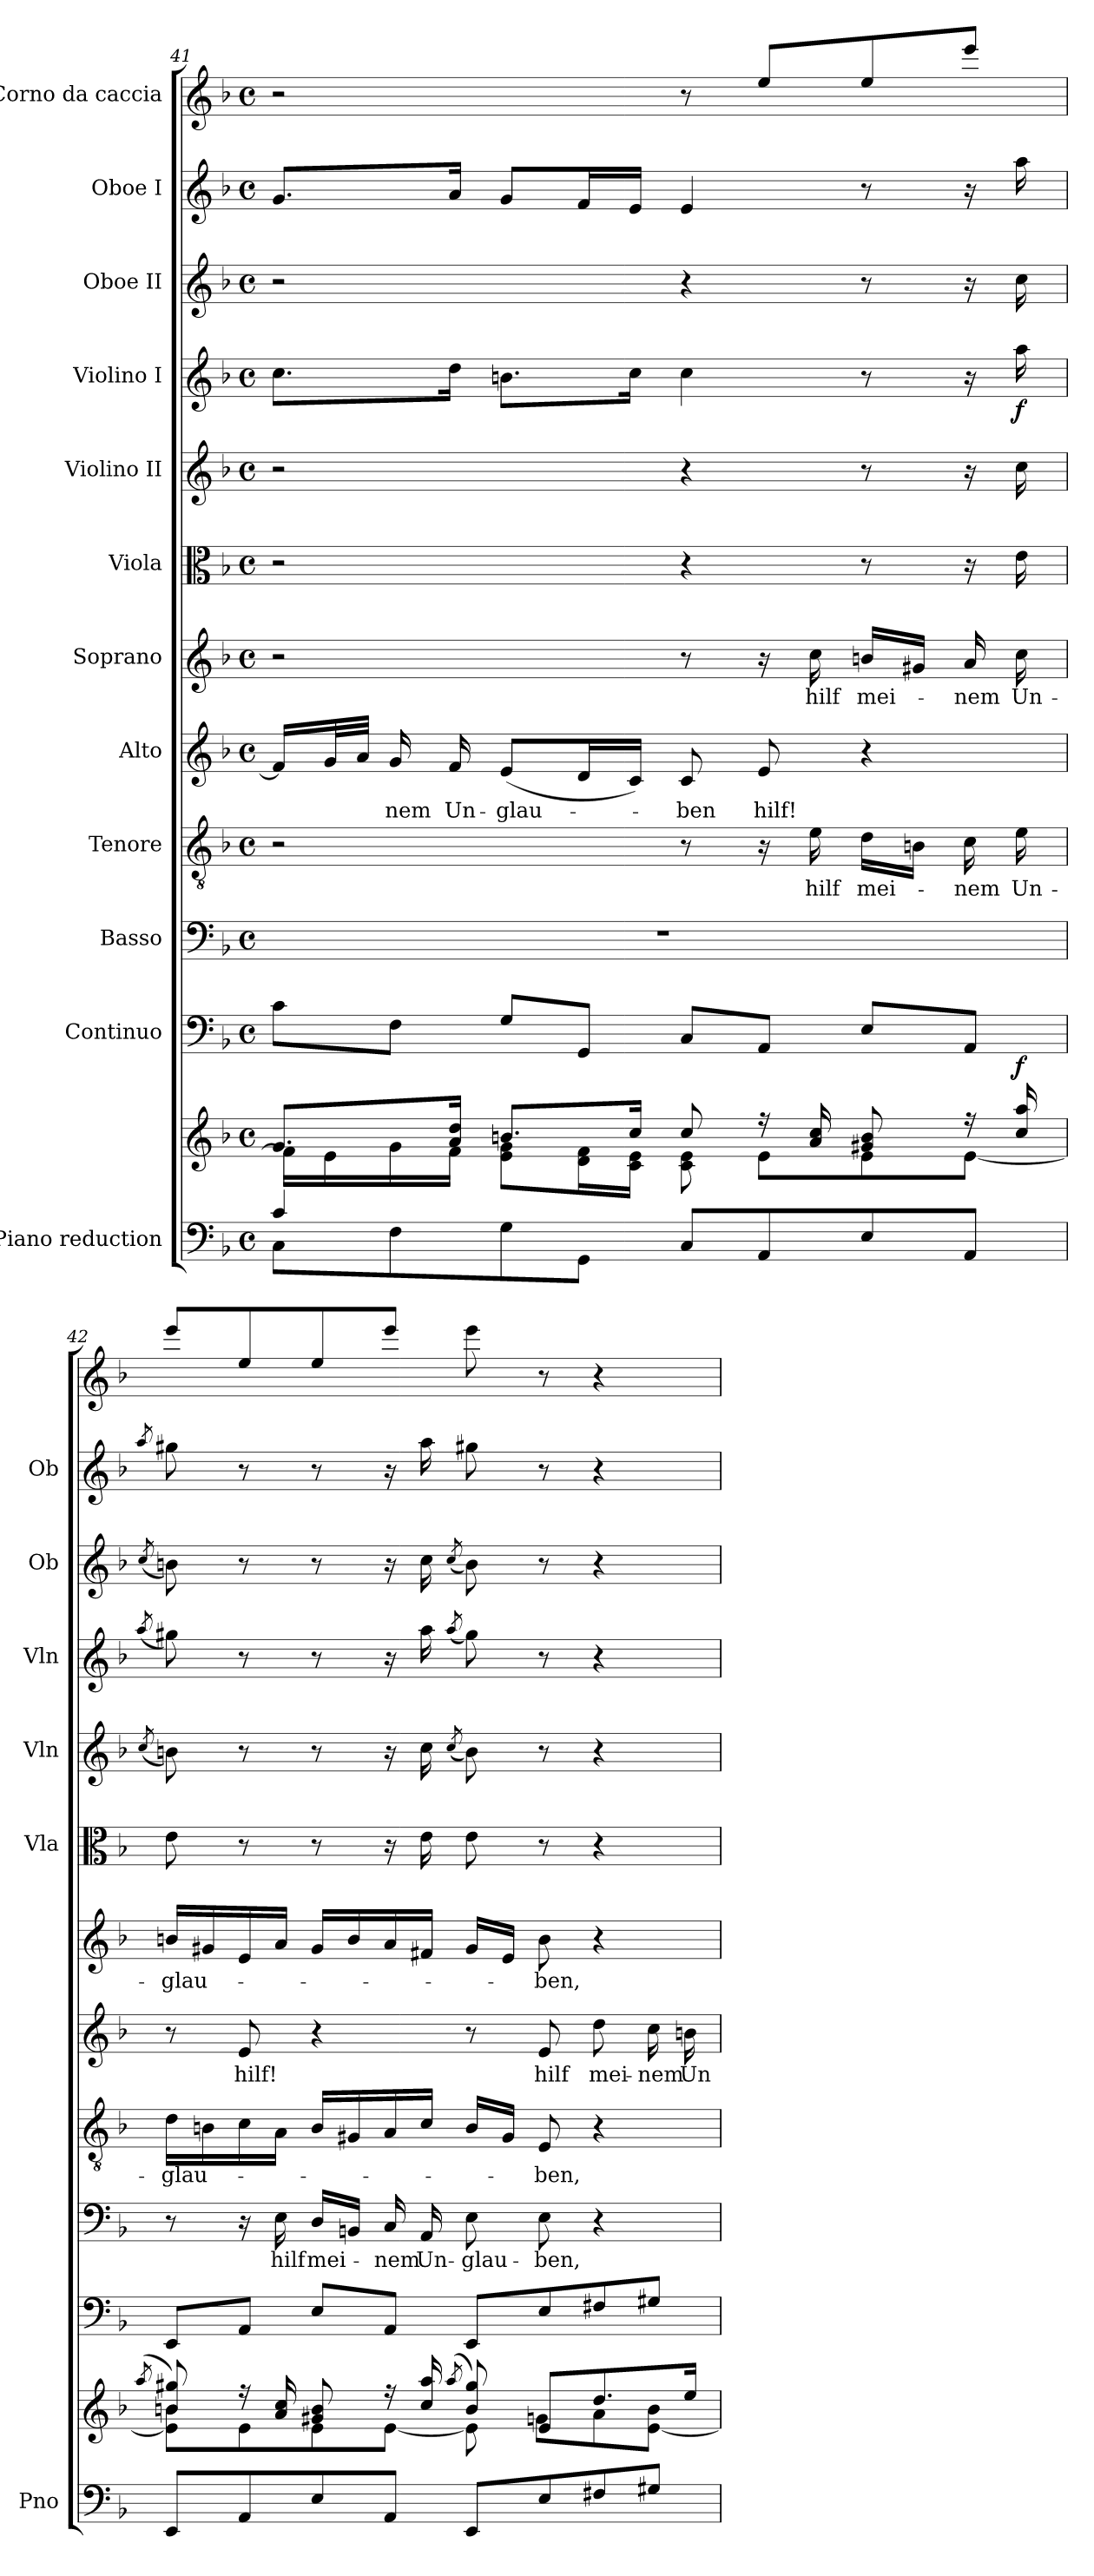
**kern	**kern	**dynam	**kern	**kern	**text	**kern	**text	**kern	**text	**kern	**text	**kern	**kern	**kern	**dynam	**kern	**kern	**kern
*part12	*part12	*part12	*part11	*part10	*part10	*part9	*part9	*part8	*part8	*part7	*part7	*part6	*part5	*part4	*part4	*part3	*part2	*part1
*staff13	*staff12	*staff12/13	*staff11	*staff10	*staff10	*staff9	*staff9	*staff8	*staff8	*staff7	*staff7	*staff6	*staff5	*staff4	*staff4	*staff3	*staff2	*staff1
*I"Piano reduction	*	*	*I"Continuo	*I"Basso	*	*I"Tenore	*	*I"Alto	*	*I"Soprano	*	*I"Viola	*I"Violino II	*I"Violino I	*	*I"Oboe II	*I"Oboe I	*I"Corno da caccia
*I'Pno	*	*	*	*	*	*	*	*	*	*	*	*I'Vla	*I'Vln	*I'Vln	*	*I'Ob	*I'Ob	*
!!LO:PB:g=z
*clefF4	*clefG2	*	*clefF4	*clefF4	*	*clefGv2	*	*clefG2	*	*clefG2	*	*clefC3	*clefG2	*clefG2	*	*clefG2	*clefG2	*clefG2
*	*	*	*	*	*	*	*	*	*	*	*	*	*	*	*	*	*	*ITrd7c12
*k[b-]	*k[b-]	*	*k[b-]	*k[b-]	*	*k[b-]	*	*k[b-]	*	*k[b-]	*	*k[b-]	*k[b-]	*k[b-]	*	*k[b-]	*k[b-]	*k[b-]
*M4/4	*M4/4	*	*M4/4	*M4/4	*	*M4/4	*	*M4/4	*	*M4/4	*	*M4/4	*M4/4	*M4/4	*	*M4/4	*M4/4	*M4/4
*met(c)	*met(c)	*	*met(c)	*met(c)	*	*met(c)	*	*met(c)	*	*met(c)	*	*met(c)	*met(c)	*met(c)	*	*met(c)	*met(c)	*met(c)
=41	=41	=41	=41	=41	=41	=41	=41	=41	=41	=41	=41	=41	=41	=41	=41	=41	=41	=41
*^	*^	*	*	*	*	*	*	*	*	*	*	*	*	*	*	*	*	*
4c/	8C\L	8.g/L	16f\LL]	.	8c\L	1r	.	2r	.	16f/LL]	.	2r	.	2r	2r	8.cc\L	.	2r	8.g/L	2r
.	.	.	16e\	.	.	.	.	.	.	32g/L	.	.	.	.	.	.	.	.	.	.
.	.	.	.	.	.	.	.	.	.	32a/JJJ	.	.	.	.	.	.	.	.	.	.
!	!	!	!	!	!	!	!	!	!	!	!LO:LY:b	!	!	!	!	!	!	!	!	!
.	8F\	.	16g\	.	8F\J	.	.	.	.	16g/	-nem	.	.	.	.	.	.	.	.	.
!	!	!	!	!	!	!	!	!	!	!	!LO:LY:b	!	!	!	!	!	!	!	!	!
.	.	16a/ 16dd/Jk	16f\JJ	.	.	.	.	.	.	16f/	Un-	.	.	.	.	16dd\Jk	.	.	16a/Jk	.
!	!	!	!	!	!	!	!	!	!	!	!LO:LY:b	!	!	!	!	!	!	!	!	!
4ryy	8G\	8.bn/L	8e\ 8g\L	.	8G/L	.	.	.	.	(8e/L	-glau-	.	.	.	.	8.bn\L	.	.	8g/L	.
.	8GG\J	.	16d\ 16f\L	.	8GG/J	.	.	.	.	16d/L	.	.	.	.	.	.	.	.	16f/L	.
.	.	16cc/Jk	16c\ 16e\JJ	.	.	.	.	.	.	16c/JJ)	.	.	.	.	.	16cc\Jk	.	.	16e/JJ	.
!	!	!	!	!	!	!	!	!	!	!	!LO:LY:b	!	!	!	!	!	!	!	!	!
2ryy	8C/L	8cc/	8c\ 8e\	.	8C/L	.	.	8r	.	8c/	-ben	8r	.	4r	4r	4cc\	.	4r	4e/	8r
!	!	!	!	!	!	!	!	!	!	!	!LO:LY:b	!	!	!	!	!	!	!	!	!
.	8AA/	16r	8e\L	.	8AA/J	.	.	16r	.	8e/	hilf!	16r	.	.	.	.	.	.	.	8e/L
!	!	!	!	!	!	!	!	!	!LO:LY:b	!	!	!	!LO:LY:b	!	!	!	!	!	!	!
.	.	16a/ 16cc/	.	.	.	.	.	16e\	hilf	.	.	16cc\	hilf	.	.	.	.	.	.	.
!	!	!	!	!	!	!	!	!	!LO:LY:b	!	!	!	!LO:LY:b	!	!	!	!	!	!	!
.	8E/	8g#X/ 8b/	8e\	.	8E/L	.	.	16d\LL	mei-	4r	.	16bn/LL	mei-	8r	8r	8r	.	8r	8r	8e/
.	.	.	.	.	.	.	.	16Bn\JJ	.	.	.	16g#X/JJ	.	.	.	.	.	.	.	.
!	!	!	!	!	!	!	!	!	!LO:LY:b	!	!	!	!LO:LY:b	!	!	!	!	!	!	!
.	8AA/J	16r	[8e\J	.	8AA/J	.	.	16c\	-nem	.	.	16a/	-nem	16r	16r	16r	.	16r	16r	8ee/J
!	!	!	!	!LO:DY:a	!	!	!	!	!LO:LY:b	!	!	!	!LO:LY:b	!	!	!	!LO:DY:b	!	!	!
.	.	16cc/ 16aa/	.	f	.	.	.	16e\	Un-	.	.	16cc\	Un-	16e\	16cc\	16aa\	f	16cc\	16aa\	.
*v	*v	*	*	*	*	*	*	*	*	*	*	*	*	*	*	*	*	*	*	*
=42	=42	=42	=42	=42	=42	=42	=42	=42	=42	=42	=42	=42	=42	=42	=42	=42	=42	=42	=42
.	(<8qaa/	.	.	.	.	.	.	.	.	.	.	.	.	(8qcc/	(8qaa/	.	(8qcc/	8qaa/	.
!	!	!	!	!	!	!	!	!LO:LY:b	!	!	!	!LO:LY:b	!	!	!	!	!	!	!
8EE/L	8bn/ 8gg#X/)	8e\] 8b\L	.	8EE/L	8r	.	16d\LL	-glau-	8r	.	16bn/LL	-glau-	8e\	8bn\)	8gg#X\)	.	8bn\)	8gg#X\	8ee/L
.	.	.	.	.	.	.	16Bn\	.	.	.	16g#X/	.	.	.	.	.	.	.	.
!	!	!	!	!	!	!	!	!	!	!LO:LY:b	!	!	!	!	!	!	!	!	!
8AA/	16r	8e\	.	8AA/J	16r	.	16c\	.	8e/	hilf!	16e/	.	8r	8r	8r	.	8r	8r	8e/
!	!	!	!	!	!	!LO:LY:b	!	!	!	!	!	!	!	!	!	!	!	!	!
.	16a/ 16cc/	.	.	.	16E\	hilf	16A\JJ	.	.	.	16a/JJ	.	.	.	.	.	.	.	.
!	!	!	!	!	!	!LO:LY:b	!	!	!	!	!	!	!	!	!	!	!	!	!
8E/	8g#X/ 8b/	8e\	.	8E/L	16D/LL	mei-	16B/LL	.	4r	.	16g#/LL	.	8r	8r	8r	.	8r	8r	8e/
.	.	.	.	.	16BBn/JJ	.	16G#X/	.	.	.	16b/	.	.	.	.	.	.	.	.
!	!	!	!	!	!	!LO:LY:b	!	!	!	!	!	!	!	!	!	!	!	!	!
8AA/J	16r	[8e\J	.	8AA/J	16C/	-nem	16A/	.	.	.	16a/	.	16r	16r	16r	.	16r	16r	8ee/J
!	!	!	!	!	!	!LO:LY:b	!	!	!	!	!	!	!	!	!	!	!	!	!
.	16cc/ 16aa/	.	.	.	16AA/	Un-	16c/JJ	.	.	.	16f#X/JJ	.	16e\	16cc\	16aa\	.	16cc\	16aa\	.
.	(<8qaa/	.	.	.	.	.	.	.	.	.	.	.	.	(8qcc/	(8qaa/	.	(8qcc/	.	.
!	!	!	!	!	!	!LO:LY:b	!	!	!	!	!	!	!	!	!	!	!	!	!
8EE/L	8b/ 8gg#/)	8e\]	.	8EE/L	8E\	-glau-	16B/LL	.	8r	.	16g#/LL	.	8e\	8b\)	8gg#\)	.	8b\)	8gg#X\	8ee\
.	.	.	.	.	.	.	16G#/JJ	.	.	.	16e/JJ	.	.	.	.	.	.	.	.
!	!	!	!	!	!	!LO:LY:b	!	!LO:LY:b	!	!LO:LY:b	!	!LO:LY:b	!	!	!	!	!	!	!
8E/	8e/L	8gn\L	.	8E/	8E\	-ben,	8E/	-ben,	8e/	hilf	8b\	-ben,	8r	8r	8r	.	8r	8r	8r
!	!	!	!	!	!	!	!	!	!	!LO:LY:b	!	!	!	!	!	!	!	!	!
8F#X/	8.dd/	8a\	.	8F#X/	4r	.	4r	.	8dd\	mei-	4r	.	4r	4r	4r	.	4r	4r	4r
!	!	!	!	!	!	!	!	!	!	!LO:LY:b	!	!	!	!	!	!	!	!	!
8G#X/J	.	[8e\ 8b\J	.	8G#X/J	.	.	.	.	16cc\	-nem	.	.	.	.	.	.	.	.	.
!	!	!	!	!	!	!	!	!	!	!LO:LY:b	!	!	!	!	!	!	!	!	!
.	16ee/Jk	.	.	.	.	.	.	.	16bn\	Un-	.	.	.	.	.	.	.	.	.
*	*v	*v	*	*	*	*	*	*	*	*	*	*	*	*	*	*	*	*	*
=	=	=	=	=	=	=	=	=	=	=	=	=	=	=	=	=	=	=
*-	*-	*-	*-	*-	*-	*-	*-	*-	*-	*-	*-	*-	*-	*-	*-	*-	*-	*-
